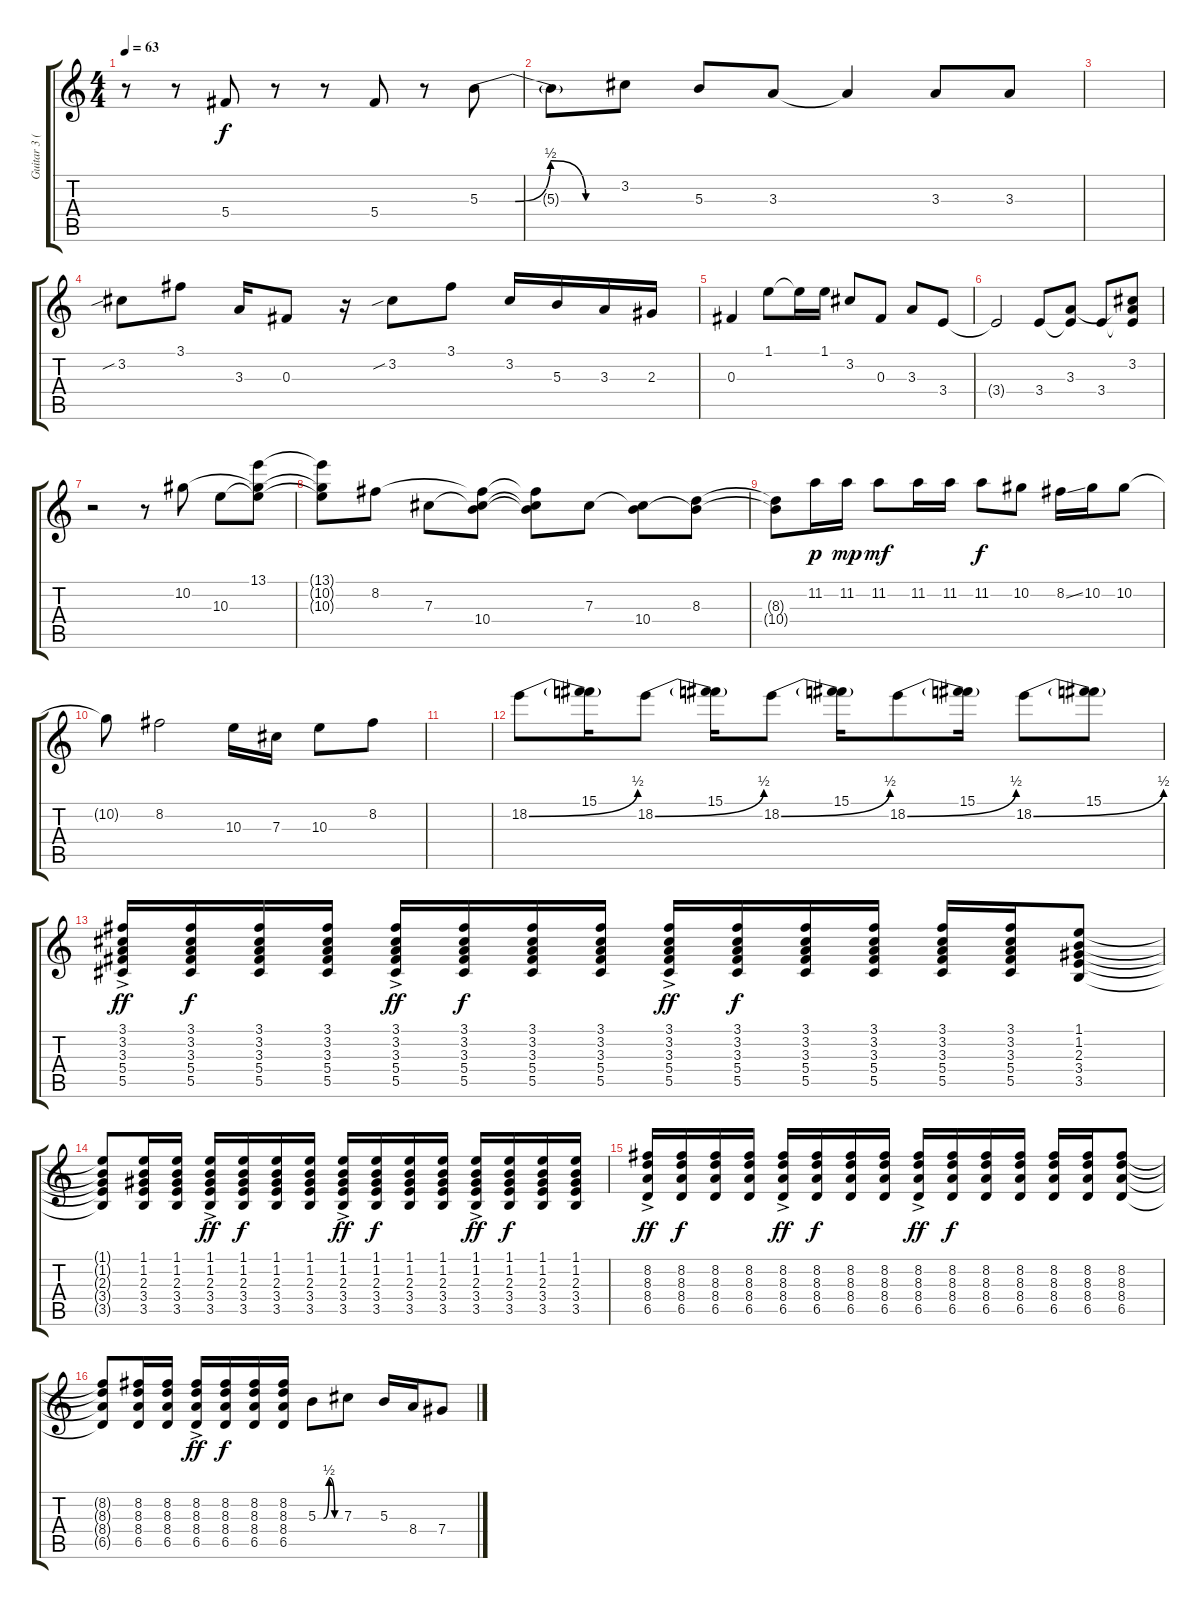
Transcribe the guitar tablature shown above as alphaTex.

\track ("Guitar 3 (Acoustic)" "Guitar 3 (") {instrument acousticguitarsteel}
\staff {score tabs}
\tuning (Eb4 Bb3 Gb3 Db3 Ab2 Eb2) {hide}
\ts (4 4)
\tempo 63
\clef g2
\ks c
r.8{dy f} r.8 5.4.8 r.8 r.8 5.4.8 r.8 5.3{be (custom 0 0 15 0 30 2 45 0 60 0)}.8 |
5.3{t}.8 3.2.8 5.3.8 3.3.8 3.3{t}.4 3.3.8 3.3.8 |
|
3.2{sib}.8 3.1.8 3.3.16 0.3.8 r.16 3.2{sib}.8 3.1.8 3.2.16 5.3.16 3.3.16 2.3.16 |
0.3.4 1.1.8 1.1{t}.16 1.1.16 3.2.8 0.3.8 3.3.8 3.4.8 |
3.4{t}.2 3.4.8 (3.3 3.4{t}).8 3.4.8 (3.2 3.3{t} 3.4{t}).8 |
r.2 r.8 10.2.8 10.3.8 (13.1 10.2{t} 10.3{t}).8 |
(13.1{t} 10.2{t} 10.3{t}).8 8.2.8 7.3.8 (8.2{t} 7.3{t} 10.4).8 (8.2{t} 7.3{t} 10.4{t}).8 7.3.8 (7.3{t} 10.4).8 (8.3 10.4{t}).8 |
(8.3{t} 10.4{t}).8 11.2.16{dy p} 11.2.16{dy mp} 11.2.8{dy mf} 11.2.16 11.2.16 11.2.8{dy f} 10.2.8 8.2{ss}.16 10.2.16 10.2.8 |
10.2{t}.8 8.2.2 10.3.16 7.3.16 10.3.8 8.2.8 |
|
18.2{be (bend 0 0 60 2)}.8 (15.1 18.2{t}).16 18.2{be (bend 0 0 60 2)}.8 (15.1 18.2{t}).16 18.2{be (bend 0 0 60 2)}.8 (15.1 18.2{t}).16 18.2{be (bend 0 0 60 2)}.8 (15.1 18.2{t}).16 18.2{be (bend 0 0 60 2)}.8 (15.1 18.2{t}).8 |
(3.1{ac} 3.2{ac} 3.3{ac} 5.4{ac} 5.5{ac}).16{dy ff} (3.1 3.2 3.3 5.4 5.5).16{dy f} (3.1 3.2 3.3 5.4 5.5).16 (3.1 3.2 3.3 5.4 5.5).16 (3.1{ac} 3.2{ac} 3.3{ac} 5.4{ac} 5.5{ac}).16{dy ff} (3.1 3.2 3.3 5.4 5.5).16{dy f} (3.1 3.2 3.3 5.4 5.5).16 (3.1 3.2 3.3 5.4 5.5).16 (3.1{ac} 3.2{ac} 3.3{ac} 5.4{ac} 5.5{ac}).16{dy ff} (3.1 3.2 3.3 5.4 5.5).16{dy f} (3.1 3.2 3.3 5.4 5.5).16 (3.1 3.2 3.3 5.4 5.5).16 (3.1 3.2 3.3 5.4 5.5).16 (3.1 3.2 3.3 5.4 5.5).16 (1.1 1.2 2.3 3.4 3.5).8 |
(1.1{t} 1.2{t} 2.3{t} 3.4{t} 3.5{t}).8 (1.1 1.2 2.3 3.4 3.5).16 (1.1 1.2 2.3 3.4 3.5).16 (1.1{ac} 1.2{ac} 2.3{ac} 3.4{ac} 3.5{ac}).16{dy ff} (1.1 1.2 2.3 3.4 3.5).16{dy f} (1.1 1.2 2.3 3.4 3.5).16 (1.1 1.2 2.3 3.4 3.5).16 (1.1{ac} 1.2{ac} 2.3{ac} 3.4{ac} 3.5{ac}).16{dy ff} (1.1 1.2 2.3 3.4 3.5).16{dy f} (1.1 1.2 2.3 3.4 3.5).16 (1.1 1.2 2.3 3.4 3.5).16 (1.1{ac} 1.2{ac} 2.3{ac} 3.4{ac} 3.5{ac}).16{dy ff} (1.1 1.2 2.3 3.4 3.5).16{dy f} (1.1 1.2 2.3 3.4 3.5).16 (1.1 1.2 2.3 3.4 3.5).16 |
(8.2{ac} 8.3{ac} 8.4{ac} 6.5{ac}).16{dy ff} (8.2 8.3 8.4 6.5).16{dy f} (8.2 8.3 8.4 6.5).16 (8.2 8.3 8.4 6.5).16 (8.2{ac} 8.3{ac} 8.4{ac} 6.5{ac}).16{dy ff} (8.2 8.3 8.4 6.5).16{dy f} (8.2 8.3 8.4 6.5).16 (8.2 8.3 8.4 6.5).16 (8.2{ac} 8.3{ac} 8.4{ac} 6.5{ac}).16{dy ff} (8.2 8.3 8.4 6.5).16{dy f} (8.2 8.3 8.4 6.5).16 (8.2 8.3 8.4 6.5).16 (8.2 8.3 8.4 6.5).16 (8.2 8.3 8.4 6.5).16 (8.2 8.3 8.4 6.5).8 |
(8.2{t} 8.3{t} 8.4{t} 6.5{t}).8 (8.2 8.3 8.4 6.5).16 (8.2 8.3 8.4 6.5).16 (8.2{ac} 8.3{ac} 8.4{ac} 6.5{ac}).16{dy ff} (8.2 8.3 8.4 6.5).16{dy f} (8.2 8.3 8.4 6.5).16 (8.2 8.3 8.4 6.5).16 5.3{be (custom 0 0 15 0 30 2 45 0 60 0)}.8 7.3.8 5.3.16 8.4.16 7.4.8
